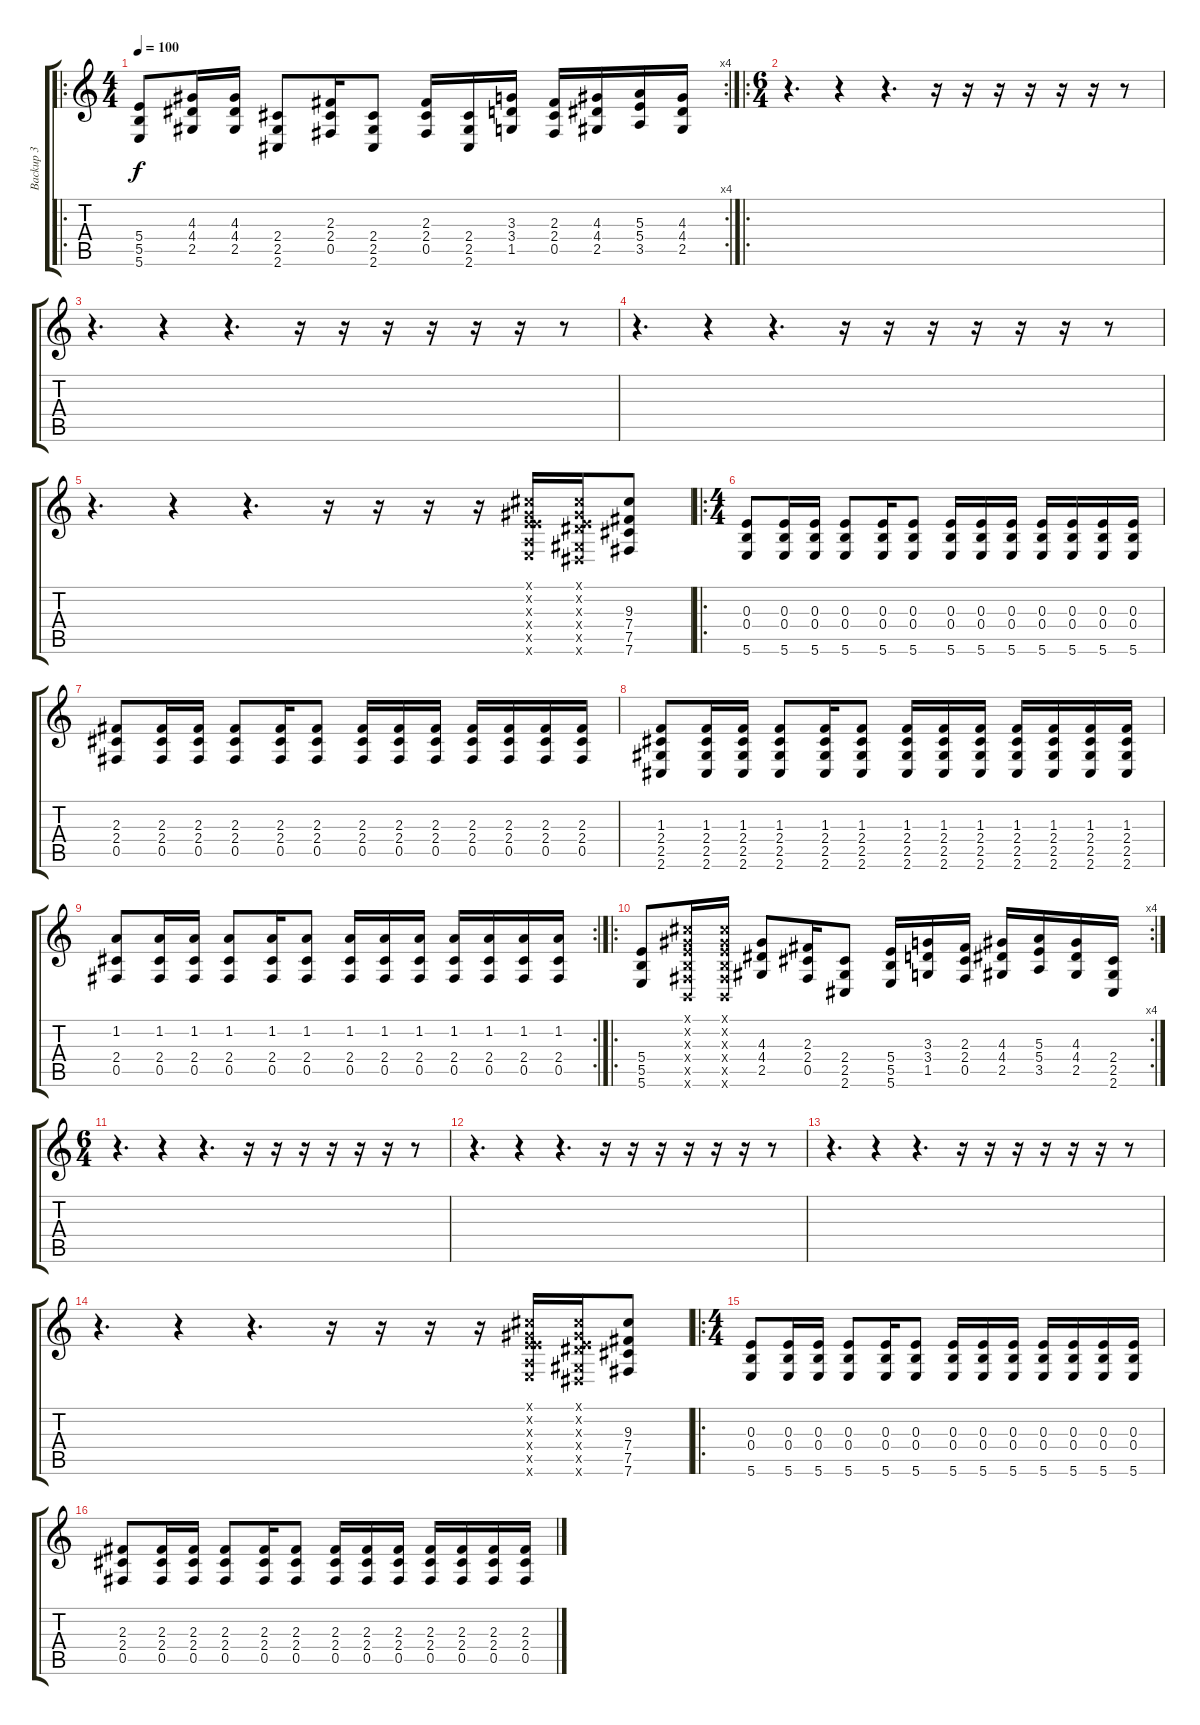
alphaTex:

\track ("Backup 3" "Backup 3") {instrument distortionguitar}
\staff {score tabs}
\tuning (Db4 Ab3 E3 B2 Gb2 B1) {hide}
\ro
\rc 4
\ts (4 4)
\tempo 100
\clef g2
\ks c
(5.4 5.5 5.6).8{dy f instrument distortionguitar} (4.3 4.4 2.5).16 (4.3 4.4 2.5).16 (2.4 2.5 2.6).8 (2.3 2.4 0.5).16 (2.4 2.5 2.6).8 (2.3 2.4 0.5).16 (2.4 2.5 2.6).16 (3.3 3.4 1.5).16 (2.3 2.4 0.5).16 (4.3 4.4 2.5).16 (5.3 5.4 3.5).16 (4.3 4.4 2.5).16 |
\ro
\ts (6 4)
r.4{d} r.4 r.4{d} r.16 r.16 r.16 r.16 r.16 r.16 r.8 |
r.4{d} r.4 r.4{d} r.16 r.16 r.16 r.16 r.16 r.16 r.8 |
r.4{d} r.4 r.4{d} r.16 r.16 r.16 r.16 r.16 r.16 r.8 |
r.4{d} r.4 r.4{d} r.16 r.16 r.16 r.16 (0.1{x} 0.2{x} 0.3{x} 5.4{x} 3.5{x} 5.6{x}).16 (0.1{x} 0.2{x} 0.3{x} 4.4{x} 2.5{x} 4.6{x}).16 (9.3 7.4 7.5 7.6).8 |
\ro
\ts (4 4)
(0.3 0.4 5.6).8 (0.3 0.4 5.6).16 (0.3 0.4 5.6).16 (0.3 0.4 5.6).8 (0.3 0.4 5.6).16 (0.3 0.4 5.6).8 (0.3 0.4 5.6).16 (0.3 0.4 5.6).16 (0.3 0.4 5.6).16 (0.3 0.4 5.6).16 (0.3 0.4 5.6).16 (0.3 0.4 5.6).16 (0.3 0.4 5.6).16 |
(2.3 2.4 0.5).8 (2.3 2.4 0.5).16 (2.3 2.4 0.5).16 (2.3 2.4 0.5).8 (2.3 2.4 0.5).16 (2.3 2.4 0.5).8 (2.3 2.4 0.5).16 (2.3 2.4 0.5).16 (2.3 2.4 0.5).16 (2.3 2.4 0.5).16 (2.3 2.4 0.5).16 (2.3 2.4 0.5).16 (2.3 2.4 0.5).16 |
(1.3 2.4 2.5 2.6).8 (1.3 2.4 2.5 2.6).16 (1.3 2.4 2.5 2.6).16 (1.3 2.4 2.5 2.6).8 (1.3 2.4 2.5 2.6).16 (1.3 2.4 2.5 2.6).8 (1.3 2.4 2.5 2.6).16 (1.3 2.4 2.5 2.6).16 (1.3 2.4 2.5 2.6).16 (1.3 2.4 2.5 2.6).16 (1.3 2.4 2.5 2.6).16 (1.3 2.4 2.5 2.6).16 (1.3 2.4 2.5 2.6).16 |
\rc 2
(1.2 2.4 0.5).8 (1.2 2.4 0.5).16 (1.2 2.4 0.5).16 (1.2 2.4 0.5).8 (1.2 2.4 0.5).16 (1.2 2.4 0.5).8 (1.2 2.4 0.5).16 (1.2 2.4 0.5).16 (1.2 2.4 0.5).16 (1.2 2.4 0.5).16 (1.2 2.4 0.5).16 (1.2 2.4 0.5).16 (1.2 2.4 0.5).16 |
\ro
\rc 4
(5.4 5.5 5.6).8 (0.1{x} 0.2{x} 0.3{x} 0.4{x} 0.5{x} 0.6{x}).16 (0.1{x} 0.2{x} 0.3{x} 0.4{x} 0.5{x} 0.6{x}).16 (4.3 4.4 2.5).8 (2.3 2.4 0.5).16 (2.4 2.5 2.6).8 (5.4 5.5 5.6).16 (3.3 3.4 1.5).16 (2.3 2.4 0.5).16 (4.3 4.4 2.5).16 (5.3 5.4 3.5).16 (4.3 4.4 2.5).16 (2.4 2.5 2.6).16 |
\ts (6 4)
r.4{d} r.4 r.4{d} r.16 r.16 r.16 r.16 r.16 r.16 r.8 |
r.4{d} r.4 r.4{d} r.16 r.16 r.16 r.16 r.16 r.16 r.8 |
r.4{d} r.4 r.4{d} r.16 r.16 r.16 r.16 r.16 r.16 r.8 |
r.4{d} r.4 r.4{d} r.16 r.16 r.16 r.16 (0.1{x} 0.2{x} 0.3{x} 5.4{x} 3.5{x} 5.6{x}).16 (0.1{x} 0.2{x} 0.3{x} 4.4{x} 2.5{x} 4.6{x}).16 (9.3 7.4 7.5 7.6).8 |
\ro
\ts (4 4)
(0.3 0.4 5.6).8 (0.3 0.4 5.6).16 (0.3 0.4 5.6).16 (0.3 0.4 5.6).8 (0.3 0.4 5.6).16 (0.3 0.4 5.6).8 (0.3 0.4 5.6).16 (0.3 0.4 5.6).16 (0.3 0.4 5.6).16 (0.3 0.4 5.6).16 (0.3 0.4 5.6).16 (0.3 0.4 5.6).16 (0.3 0.4 5.6).16 |
(2.3 2.4 0.5).8 (2.3 2.4 0.5).16 (2.3 2.4 0.5).16 (2.3 2.4 0.5).8 (2.3 2.4 0.5).16 (2.3 2.4 0.5).8 (2.3 2.4 0.5).16 (2.3 2.4 0.5).16 (2.3 2.4 0.5).16 (2.3 2.4 0.5).16 (2.3 2.4 0.5).16 (2.3 2.4 0.5).16 (2.3 2.4 0.5).16
